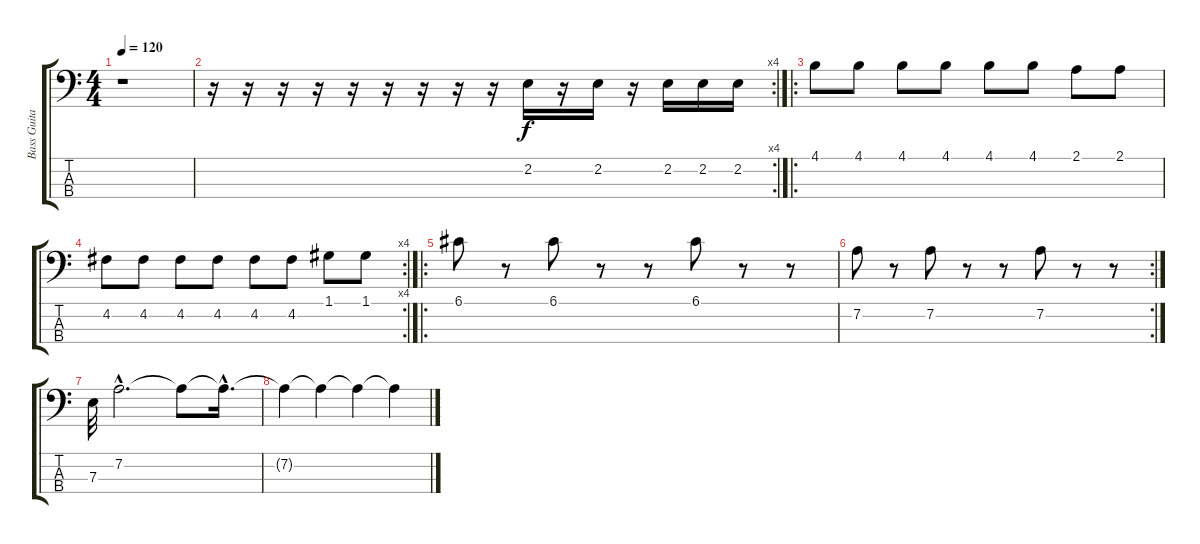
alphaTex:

\track ("Bass Guitar" "Bass Guita") {instrument slapbass1}
\staff {score tabs}
\tuning (G2 D2 A1 E1) {hide}
\ts (4 4)
\tempo 120
\clef f4
\ks c
r.1{dy f} |
\rc 4
r.16 r.16 r.16 r.16 r.16 r.16 r.16 r.16 r.16 2.2.16 r.16 2.2.16 r.16 2.2.16 2.2.16 2.2.16 |
\ro
4.1.8 4.1.8 4.1.8 4.1.8 4.1.8 4.1.8 2.1.8 2.1.8 |
\rc 4
4.2.8 4.2.8 4.2.8 4.2.8 4.2.8 4.2.8 1.1.8 1.1.8 |
\ro
6.1.8 r.8 6.1.8 r.8 r.8 6.1.8 r.8 r.8 |
\rc 2
7.2.8 r.8 7.2.8 r.8 r.8 7.2.8 r.8 r.8 |
7.3.32 7.2{hac}.2{d} 7.2{t}.8 7.2{hac t}.16{d} |
7.2{t}.4 7.2{t}.4 7.2{t}.4 7.2{t}.4
